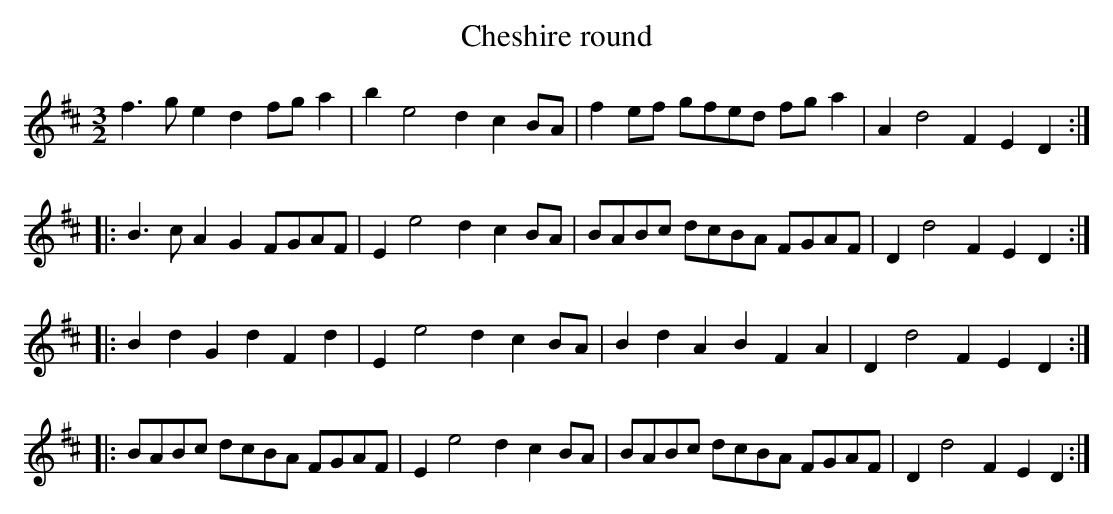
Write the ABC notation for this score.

X:1
T:Cheshire round
M:3/2
L:1/8
K:D
f3g e2d2 fga2 | b2e4 d2c2BA |f2ef gfed fga2 | A2d4 F2E2D2 :|
|:B3c A2G2 FGAF | E2e4 d2c2BA |BABc dcBA FGAF | D2d4 F2E2D2 :|
|:B2d2 G2d2 F2d2 | E2e4 d2c2BA | B2d2 A2B2 F2A2 | D2d4 F2E2D2 :|
|:BABc dcBA FGAF | E2e4 d2c2BA |BABc dcBA FGAF | D2d4 F2E2D2 :|]
